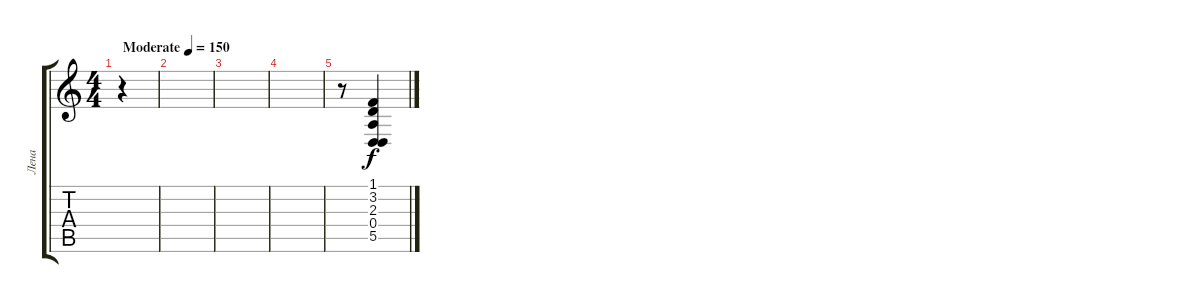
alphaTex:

\track ("Лена" "Лена") {instrument fx5brightness}
\staff {score tabs}
\tuning (E4 B3 G3 D3 A2 E2) {hide}
\ts (4 4)
\tempo (150 "Moderate")
\clef g2
\ks c
r.4{dy f instrument fx5brightness} |
|
|
|
r.8 (1.1 3.2 2.3 0.4 5.5).4
